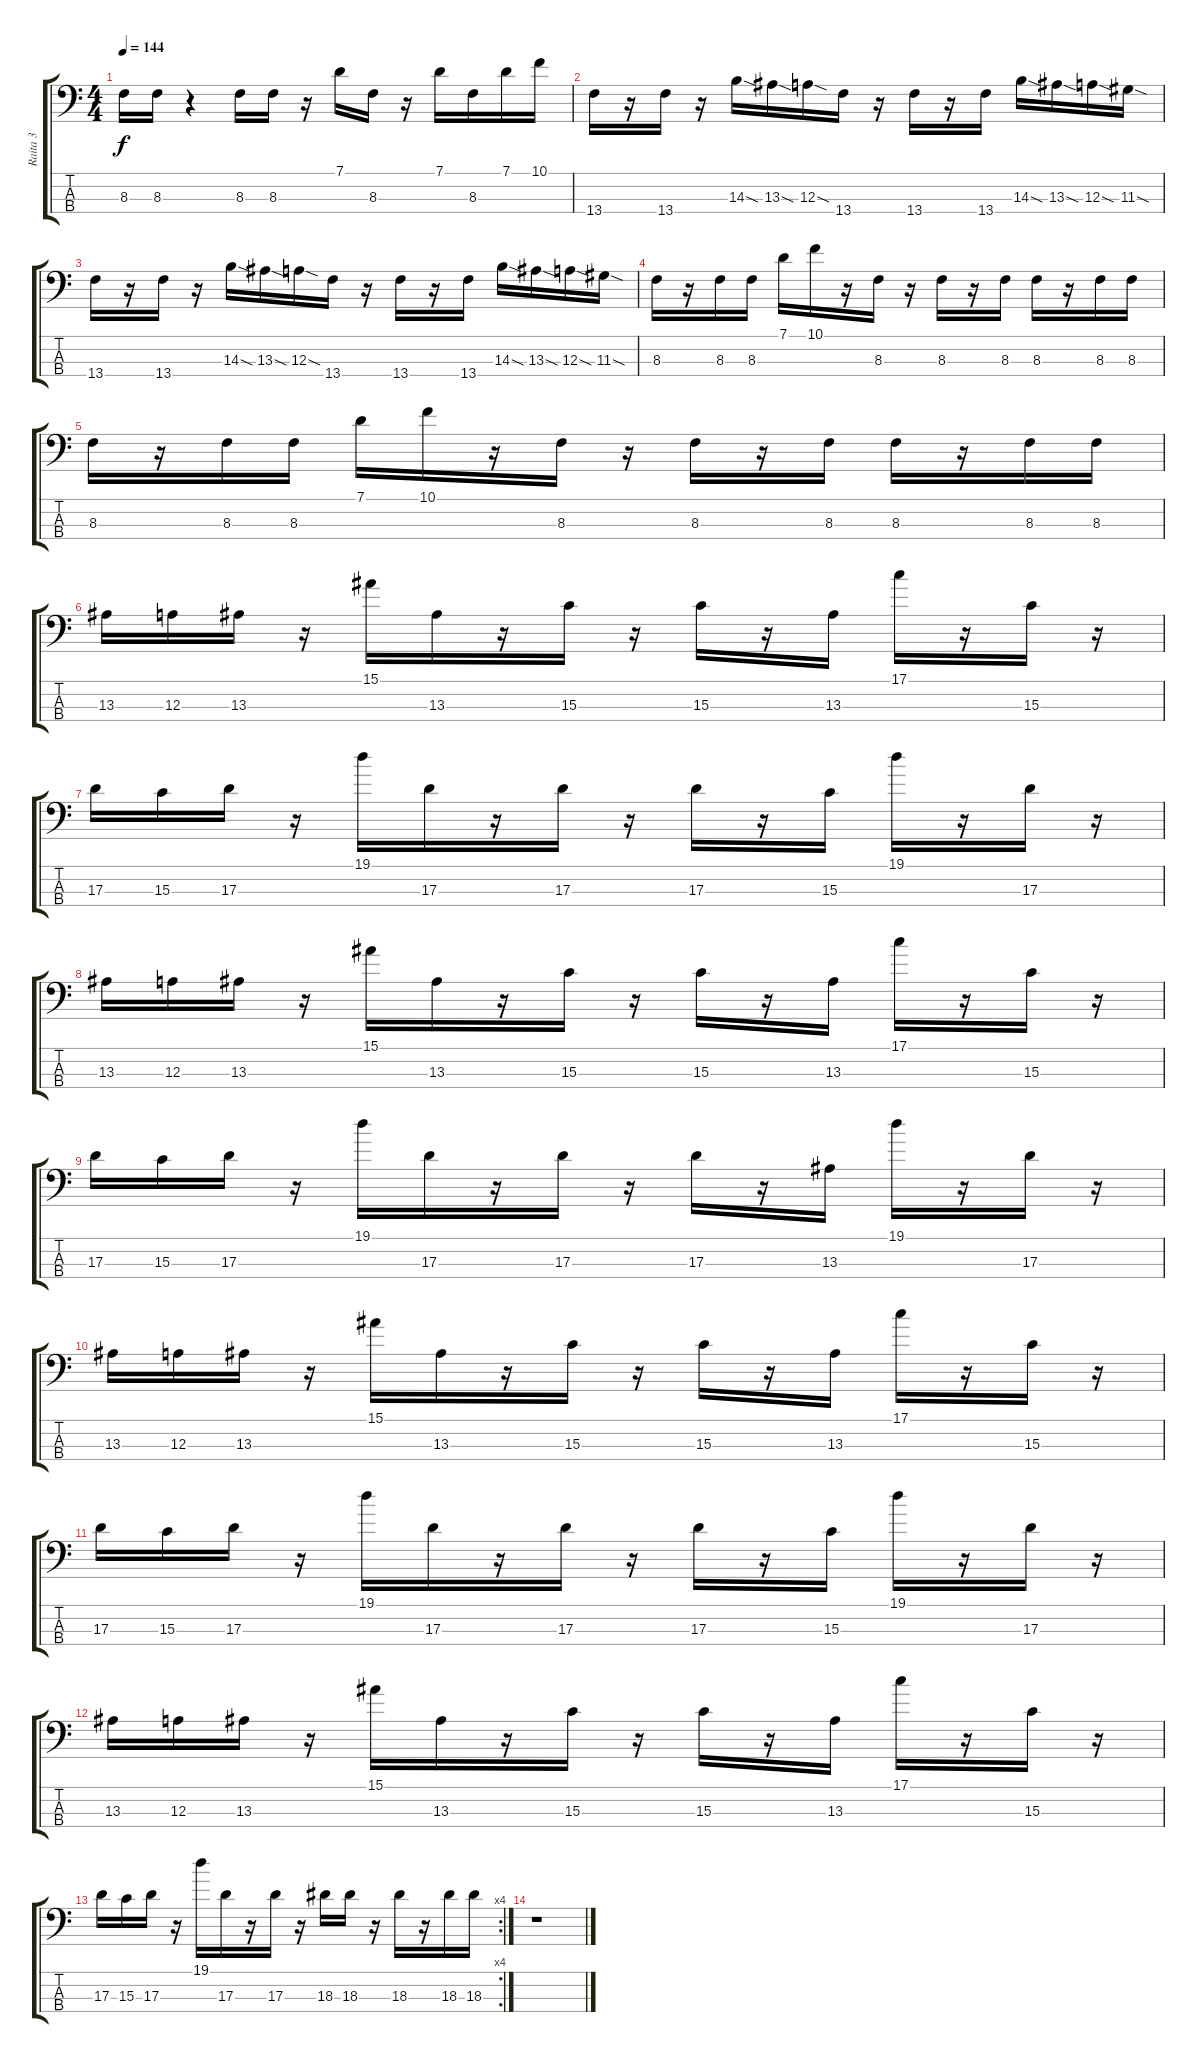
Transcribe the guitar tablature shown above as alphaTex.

\track ("Raita 3" "Raita 3") {instrument electricbassfinger}
\staff {score tabs}
\tuning (G2 D2 A1 E1) {hide}
\ts (4 4)
\tempo 144
\clef f4
\ks c
8.3.16{dy f} 8.3.16 r.4 8.3.16 8.3.16 r.16 7.1.16 8.3.16 r.16 7.1.16 8.3.16 7.1.16 10.1.16 |
13.4.16 r.16 13.4.16 r.16 14.3{sod}.16 13.3{sod}.16 12.3{sod}.16 13.4.16 r.16 13.4.16 r.16 13.4.16 14.3{sod}.16 13.3{sod}.16 12.3{sod}.16 11.3{sod}.16 |
13.4.16 r.16 13.4.16 r.16 14.3{sod}.16 13.3{sod}.16 12.3{sod}.16 13.4.16 r.16 13.4.16 r.16 13.4.16 14.3{sod}.16 13.3{sod}.16 12.3{sod}.16 11.3{sod}.16 |
8.3.16 r.16 8.3.16 8.3.16 7.1.16 10.1.16 r.16 8.3.16 r.16 8.3.16 r.16 8.3.16 8.3.16 r.16 8.3.16 8.3.16 |
8.3.16 r.16 8.3.16 8.3.16 7.1.16 10.1.16 r.16 8.3.16 r.16 8.3.16 r.16 8.3.16 8.3.16 r.16 8.3.16 8.3.16 |
13.3.16 12.3.16 13.3.16 r.16 15.1.16 13.3.16 r.16 15.3.16 r.16 15.3.16 r.16 13.3.16 17.1.16 r.16 15.3.16 r.16 |
17.3.16 15.3.16 17.3.16 r.16 19.1.16 17.3.16 r.16 17.3.16 r.16 17.3.16 r.16 15.3.16 19.1.16 r.16 17.3.16 r.16 |
13.3.16 12.3.16 13.3.16 r.16 15.1.16 13.3.16 r.16 15.3.16 r.16 15.3.16 r.16 13.3.16 17.1.16 r.16 15.3.16 r.16 |
17.3.16 15.3.16 17.3.16 r.16 19.1.16 17.3.16 r.16 17.3.16 r.16 17.3.16 r.16 13.3.16 19.1.16 r.16 17.3.16 r.16 |
13.3.16 12.3.16 13.3.16 r.16 15.1.16 13.3.16 r.16 15.3.16 r.16 15.3.16 r.16 13.3.16 17.1.16 r.16 15.3.16 r.16 |
17.3.16 15.3.16 17.3.16 r.16 19.1.16 17.3.16 r.16 17.3.16 r.16 17.3.16 r.16 15.3.16 19.1.16 r.16 17.3.16 r.16 |
13.3.16 12.3.16 13.3.16 r.16 15.1.16 13.3.16 r.16 15.3.16 r.16 15.3.16 r.16 13.3.16 17.1.16 r.16 15.3.16 r.16 |
\rc 4
17.3.16 15.3.16 17.3.16 r.16 19.1.16 17.3.16 r.16 17.3.16 r.16 18.3.16 18.3.16 r.16 18.3.16 r.16 18.3.16 18.3.16 |
r.1
